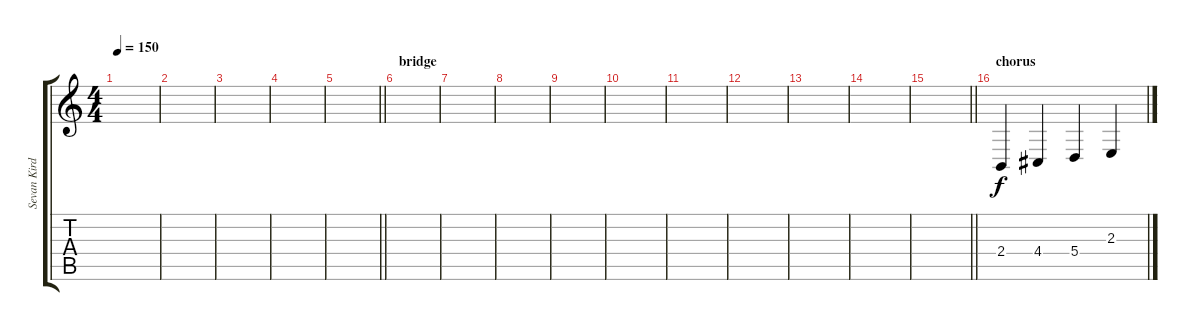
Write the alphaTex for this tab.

\track ("Sevan Kirder" "Sevan Kird") {instrument bagpipe}
\staff {score tabs}
\tuning (B3 Gb3 D3 A2 E2 B1) {hide}
\ts (4 4)
\tempo 150
\clef g2
\ks c
|
|
|
|
\barLineRight lightlight
|
\section ("" "bridge")
|
|
|
|
|
|
|
|
|
\barLineRight lightlight
|
\section ("" "chorus")
2.4.4{volume 13} 4.4.4 5.4.4 2.3.4
